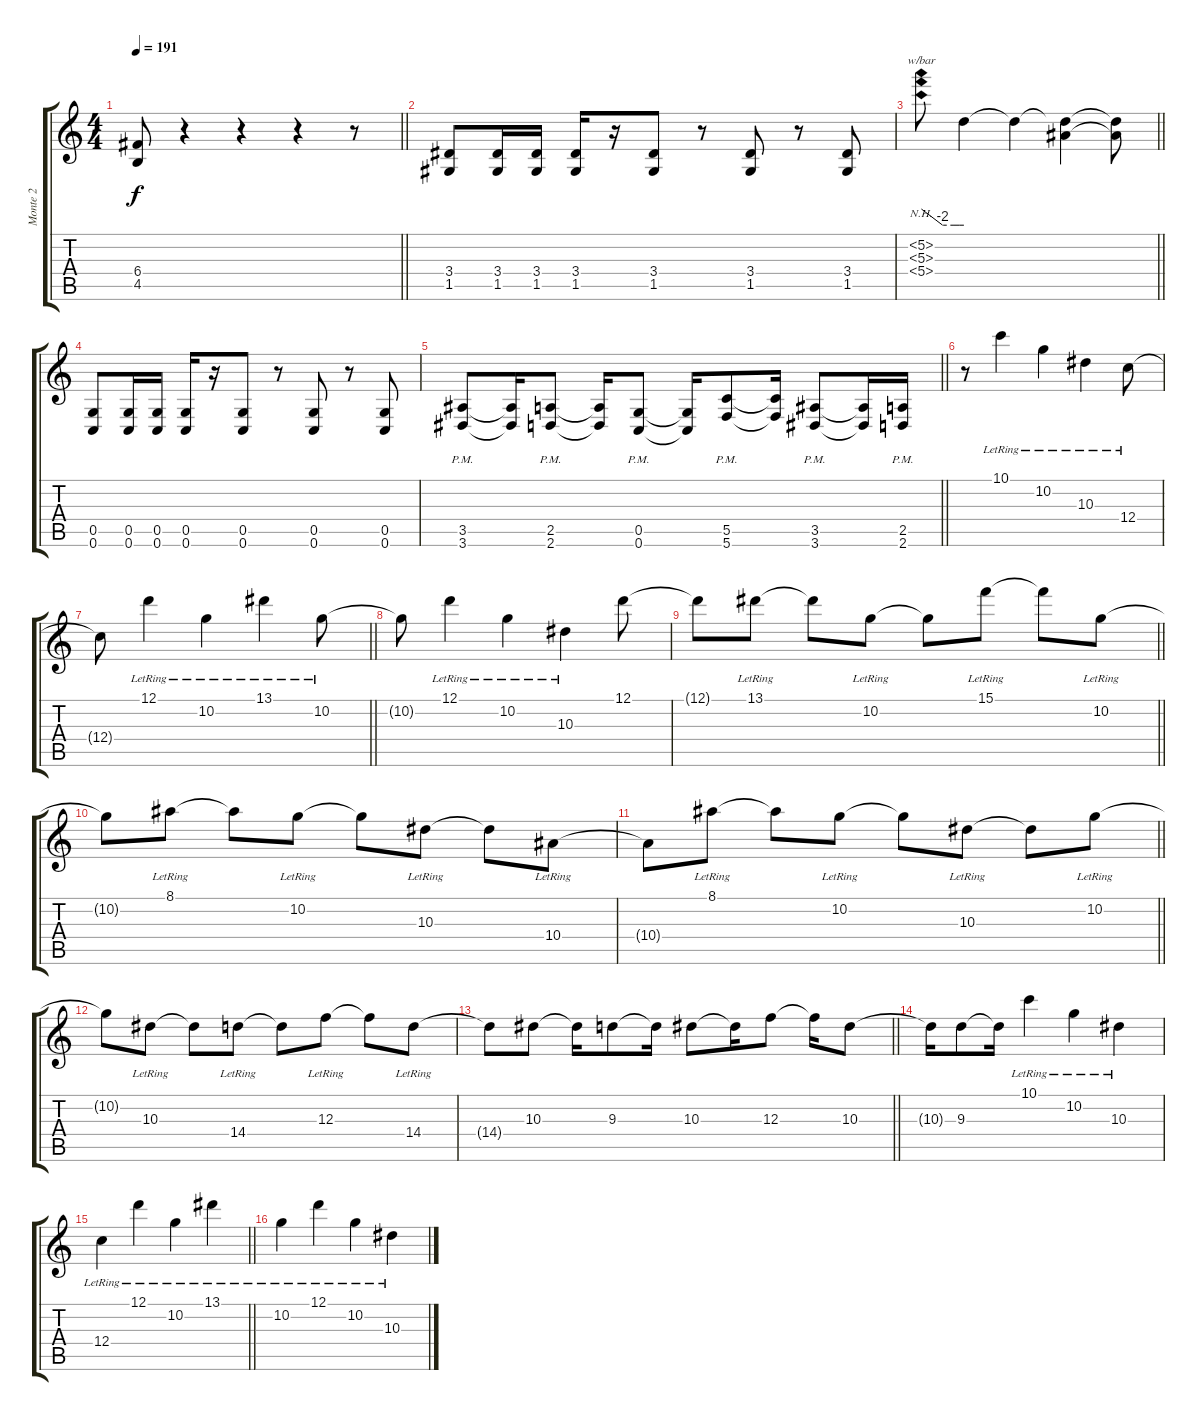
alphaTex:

\track ("Monte 2" "Monte 2") {instrument distortionguitar}
\staff {score tabs}
\tuning (D4 A3 F3 C3 G2 C2) {hide}
\ts (4 4)
\tempo 191
\clef g2
\barLineRight lightlight
\ks c
(6.4 4.5).8{dy f} r.4 r.4 r.4 r.8 |
(3.4 1.5).8 (3.4 1.5).16 (3.4 1.5).16 (3.4 1.5).16 r.16 (3.4 1.5).8 r.8 (3.4 1.5).8 r.8 (3.4 1.5).8 |
\barLineRight lightlight
(5.2{nh} 5.3{nh} 5.4{nh}).8{tbe (custom default 0 0 30 -8 46 -8 54 -8 60 -8)} 5.2{t}.4 5.2{t}.4 (5.2{t} 5.3{t}).4 (5.2{t} 5.3{t}).8 |
(0.5 0.6).8 (0.5 0.6).16 (0.5 0.6).16 (0.5 0.6).16 r.16 (0.5 0.6).8 r.8 (0.5 0.6).8 r.8 (0.5 0.6).8 |
\barLineRight lightlight
(3.5{pm} 3.6{pm}).8 (3.5{t} 3.6{t}).16 (2.5{pm} 2.6{pm}).8 (2.5{t} 2.6{t}).16 (0.5{pm} 0.6{pm}).8 (0.5{t} 0.6{t}).16 (5.5{pm} 5.6{pm}).8 (5.5{t} 5.6{t}).16 (3.5{pm} 3.6{pm}).8 (3.5{t} 3.6{t}).16 (2.5{pm} 2.6{pm}).16 |
r.8 10.1{lr}.4 10.2{lr}.4 10.3{lr}.4 12.4{lr}.8 |
\barLineRight lightlight
12.4{t}.8 12.1{lr}.4 10.2{lr}.4 13.1{lr}.4 10.2{lr}.8 |
10.2{t}.8 12.1{lr}.4 10.2{lr}.4 10.3{lr}.4 12.1.8 |
\barLineRight lightlight
12.1{t}.8 13.1{lr}.8 13.1{t}.8 10.2{lr}.8 10.2{t}.8 15.1{lr}.8 15.1{t}.8 10.2{lr}.8 |
10.2{t}.8 8.1{lr}.8 8.1{t}.8 10.2{lr}.8 10.2{t}.8 10.3{lr}.8 10.3{t}.8 10.4{lr}.8 |
\barLineRight lightlight
10.4{t}.8 8.1{lr}.8 8.1{t}.8 10.2{lr}.8 10.2{t}.8 10.3{lr}.8 10.3{t}.8 10.2{lr}.8 |
10.2{t}.8 10.3{lr}.8 10.3{t}.8 14.4{lr}.8 14.4{t}.8 12.3{lr}.8 12.3{t}.8 14.4{lr}.8 |
\barLineRight lightlight
14.4{t}.8 10.3.8 10.3{t}.16 9.3.8 9.3{t}.16 10.3.8 10.3{t}.16 12.3.8 12.3{t}.16 10.3.8 |
10.3{t}.16 9.3.8 9.3{t}.16 10.1{lr}.4 10.2{lr}.4 10.3{lr}.4 |
\barLineRight lightlight
12.4{lr}.4 12.1{lr}.4 10.2{lr}.4 13.1{lr}.4 |
10.2{lr}.4 12.1{lr}.4 10.2{lr}.4 10.3{lr}.4
